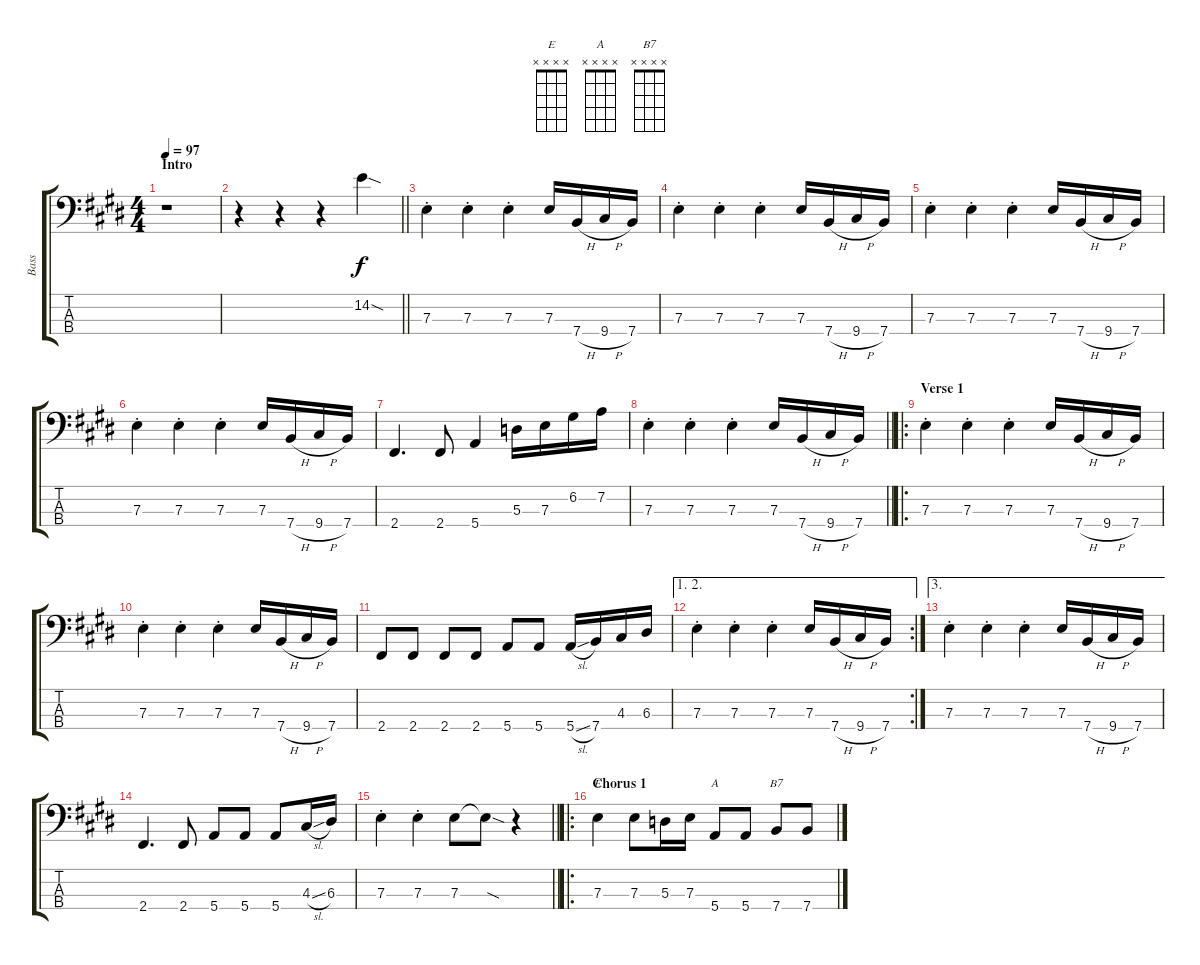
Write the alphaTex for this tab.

\track ("Bass" "Bass") {instrument electricbassfinger}
\staff {score tabs}
\tuning (G2 D2 A1 E1) {hide}
\chord ("E" x x x x)
\chord ("A" x x x x)
\chord ("B7" x x x x)
\ts (4 4)
\section ("" "Intro")
\tempo 97
\clef f4
\ks e
r.1{dy f instrument electricbassfinger} |
\barLineRight lightlight
r.4 r.4 r.4 14.2{sod}.4 |
7.3{st}.4 7.3{st}.4 7.3{st}.4 7.3.16 7.4{h}.16 9.4{h}.16 7.4.16 |
7.3{st}.4 7.3{st}.4 7.3{st}.4 7.3.16 7.4{h}.16 9.4{h}.16 7.4.16 |
7.3{st}.4 7.3{st}.4 7.3{st}.4 7.3.16 7.4{h}.16 9.4{h}.16 7.4.16 |
7.3{st}.4 7.3{st}.4 7.3{st}.4 7.3.16 7.4{h}.16 9.4{h}.16 7.4.16 |
2.4.4{d} 2.4.8 5.4.4 5.3.16 7.3.16 6.2.16 7.2.16 |
\barLineRight lightlight
7.3{st}.4 7.3{st}.4 7.3{st}.4 7.3.16 7.4{h}.16 9.4{h}.16 7.4.16 |
\ro
\section ("" "Verse 1")
7.3{st}.4 7.3{st}.4 7.3{st}.4 7.3.16 7.4{h}.16 9.4{h}.16 7.4.16 |
7.3{st}.4 7.3{st}.4 7.3{st}.4 7.3.16 7.4{h}.16 9.4{h}.16 7.4.16 |
2.4.8 2.4.8 2.4.8 2.4.8 5.4.8 5.4.8 5.4{sl}.16 7.4.16 4.3.16 6.3.16 |
\ae (1 2)
\rc 2
7.3{st}.4 7.3{st}.4 7.3{st}.4 7.3.16 7.4{h}.16 9.4{h}.16 7.4.16 |
\ae 3
7.3{st}.4 7.3{st}.4 7.3{st}.4 7.3.16 7.4{h}.16 9.4{h}.16 7.4.16 |
2.4.4{d} 2.4.8 5.4.8 5.4.8 5.4.8 4.3{sl}.16 6.3.16 |
\barLineRight lightlight
7.3{st}.4 7.3{st}.4 7.3.8 7.3{sod t}.8 r.4 |
\ro
\section ("" "Chorus 1")
7.3.4{ch "E"} 7.3.8 5.3.16 7.3.16 5.4.8{ch "A"} 5.4.8 7.4.8{ch "B7"} 7.4.8
